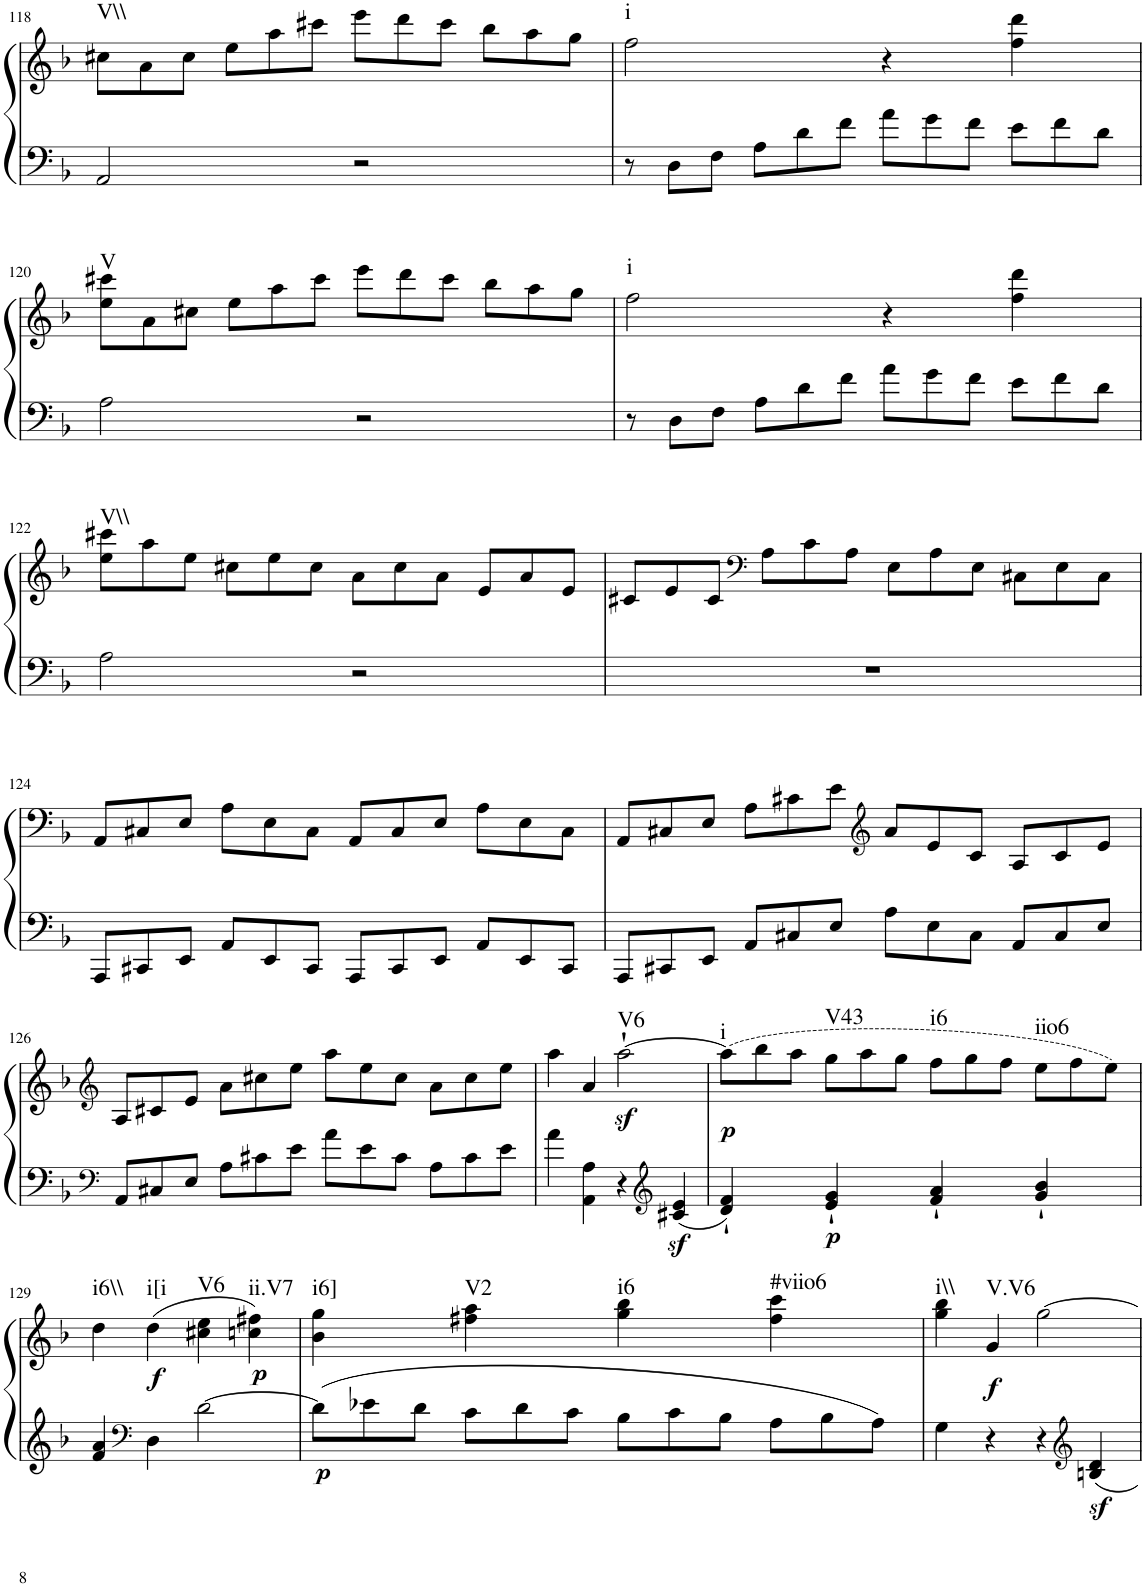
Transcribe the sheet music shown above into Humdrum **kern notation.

**kern	**kern	**dynam	**harte
*part1	*part1	*part1	*part1
*staff2	*staff1	*staff1/2	*
*I"unbenannt2	*	*	*
!!LO:PB:g=z
*clefF4	*clefG2	*	*
*k[b-]	*k[b-]	*	*
*M2/2	*M2/2	*	*
*	*Xtuplet	*	*
=118	=118	=118	=118
!	!	!	!LO:H:kt=V\\
2AA/	12cc#X\L	.	N
.	12a\	.	.
.	12cc#\J	.	.
.	12ee\L	.	.
.	12aa\	.	.
.	12ccc#X\J	.	.
2r	12eee\L	.	.
.	12ddd\	.	.
.	12ccc#\J	.	.
.	12bb-\L	.	.
.	12aa\	.	.
.	12gg\J	.	.
=119	=119	=119	=119
*Xtuplet	*	*	*
!	!	!	!LO:H:kt=i
12r	2ff\	.	N
12D\L	.	.	.
12F\J	.	.	.
12A\L	.	.	.
12d\	.	.	.
12f\J	.	.	.
12a\L	4r	.	.
12g\	.	.	.
12f\J	.	.	.
12e\L	4ff\ 4ddd\	.	.
12f\	.	.	.
12d\J	.	.	.
!!LO:LB:g=z
=120	=120	=120	=120
!	!	!	!LO:H:kt=V
2A\	12ee\ 12ccc#X\L	.	N
.	12a\	.	.
.	12cc#X\J	.	.
.	12ee\L	.	.
.	12aa\	.	.
.	12ccc#\J	.	.
2r	12eee\L	.	.
.	12ddd\	.	.
.	12ccc#\J	.	.
.	12bb-\L	.	.
.	12aa\	.	.
.	12gg\J	.	.
=121	=121	=121	=121
!	!	!	!LO:H:kt=i
12r	2ff\	.	N
12D\L	.	.	.
12F\J	.	.	.
12A\L	.	.	.
12d\	.	.	.
12f\J	.	.	.
12a\L	4r	.	.
12g\	.	.	.
12f\J	.	.	.
12e\L	4ff\ 4ddd\	.	.
12f\	.	.	.
12d\J	.	.	.
!!LO:LB:g=z
=122	=122	=122	=122
!	!	!	!LO:H:kt=V\\
2A\	12ee\ 12ccc#X\L	.	N
.	12aa\	.	.
.	12ee\J	.	.
.	12cc#X\L	.	.
.	12ee\	.	.
.	12cc#\J	.	.
2r	12a\L	.	.
.	12cc#\	.	.
.	12a\J	.	.
.	12e/L	.	.
.	12a/	.	.
.	12e/J	.	.
=123	=123	=123	=123
1r	12c#X/L	.	.
.	12e/	.	.
.	12c#/J	.	.
*	*clefF4	*	*
.	12A\L	.	.
.	12c#\	.	.
.	12A\J	.	.
.	12E\L	.	.
.	12A\	.	.
.	12E\J	.	.
.	12C#X\L	.	.
.	12E\	.	.
.	12C#\J	.	.
!!LO:LB:g=z
=124	=124	=124	=124
12AAA/L	12AA/L	.	.
12CC#X/	12C#X/	.	.
12EE/J	12E/J	.	.
12AA/L	12A\L	.	.
12EE/	12E\	.	.
12CC#/J	12C#\J	.	.
12AAA/L	12AA/L	.	.
12CC#/	12C#/	.	.
12EE/J	12E/J	.	.
12AA/L	12A\L	.	.
12EE/	12E\	.	.
12CC#/J	12C#\J	.	.
=125	=125	=125	=125
12AAA/L	12AA/L	.	.
12CC#X/	12C#X/	.	.
12EE/J	12E/J	.	.
12AA/L	12A\L	.	.
12C#X/	12c#X\	.	.
12E/J	12e\J	.	.
*	*clefG2	*	*
12A\L	12a/L	.	.
12E\	12e/	.	.
12C#\J	12c#/J	.	.
12AA/L	12A/L	.	.
12C#/	12c#/	.	.
12E/J	12e/J	.	.
!!LO:LB:g=z
=126	=126	=126	=126
*clefF4	*clefG2	*	*
12AA/L	12A/L	.	.
12C#X/	12c#X/	.	.
12E/J	12e/J	.	.
12A\L	12a\L	.	.
12c#X\	12cc#X\	.	.
12e\J	12ee\J	.	.
12a\L	12aa\L	.	.
12e\	12ee\	.	.
12c#\J	12cc#\J	.	.
12A\L	12a\L	.	.
12c#\	12cc#\	.	.
12e\J	12ee\J	.	.
=127	=127	=127	=127
4a\	4aa\	.	.
4AA\ 4A\	4a/	.	.
!	!	!LO:DY:b	!LO:H:kt=V6
4r	[2aa`\	sf	N
*clefG2	*	*	*
4c#X/z< 4e/z<	.	.	.
=128	=128	=128	=128
!	!	!LO:DY:b	!LO:H:kt=i
4d/` 4f/`	(12aa\L]	p	N
.	12bb-\	.	.
.	12aa\J	.	.
!	!	!LO:DY:b=2	!LO:H:kt=V43
4e/` 4g/`	12gg\L	p	N
.	12aa\	.	.
.	12gg\J	.	.
!	!	!	!LO:H:kt=i6
4f/` 4a/`	12ff\L	.	N
.	12gg\	.	.
.	12ff\J	.	.
!	!	!	!LO:H:kt=iio6
4g/` 4b-/`	12ee\L	.	N
.	12ff\	.	.
.	12ee\J)	.	.
!!LO:LB:g=z
=129	=129	=129	=129
!	!	!	!LO:H:kt=i6\\
4f/ 4a/	4dd\	.	N
*clefF4	*	*	*
!	!	!LO:DY:b	!LO:H:kt=i[i
4D\	(4dd\	f	N
!	!	!	!LO:H:kt=V6
[2d\	4cc#X\ 4ee\	.	N
!	!	!LO:DY:b	!LO:H:kt=ii.V7
.	4ccn\ 4ff#X\)	p	N
=130	=130	=130	=130
!	!	!LO:DY:b=2	!LO:H:kt=i6]
12d\L]	4b-\ 4gg\	p	N
12e-X\	.	.	.
12d\J	.	.	.
!	!	!	!LO:H:kt=V2
12c\L	4ff#X\ 4aa\	.	N
12d\	.	.	.
12c\J	.	.	.
!	!	!	!LO:H:kt=i6
12B-\L	4gg\ 4bb-\	.	N
12c\	.	.	.
12B-\J	.	.	.
!	!	!	!LO:H:kt=#viio6
12A\L	4ff#\ 4ccc\	.	N
12B-\	.	.	.
12A\J	.	.	.
=131	=131	=131	=131
!	!	!	!LO:H:kt=i\\
4G\	4gg\ 4bb-\	.	N
!	!	!LO:DY:b	!LO:H:kt=V.V6
4r	4g/	f	N
4r	[2gg\	.	.
*clefG2	*	*	*
4Bn/z< 4d/z<	.	.	.
=	=	=	=
*-	*-	*-	*-
